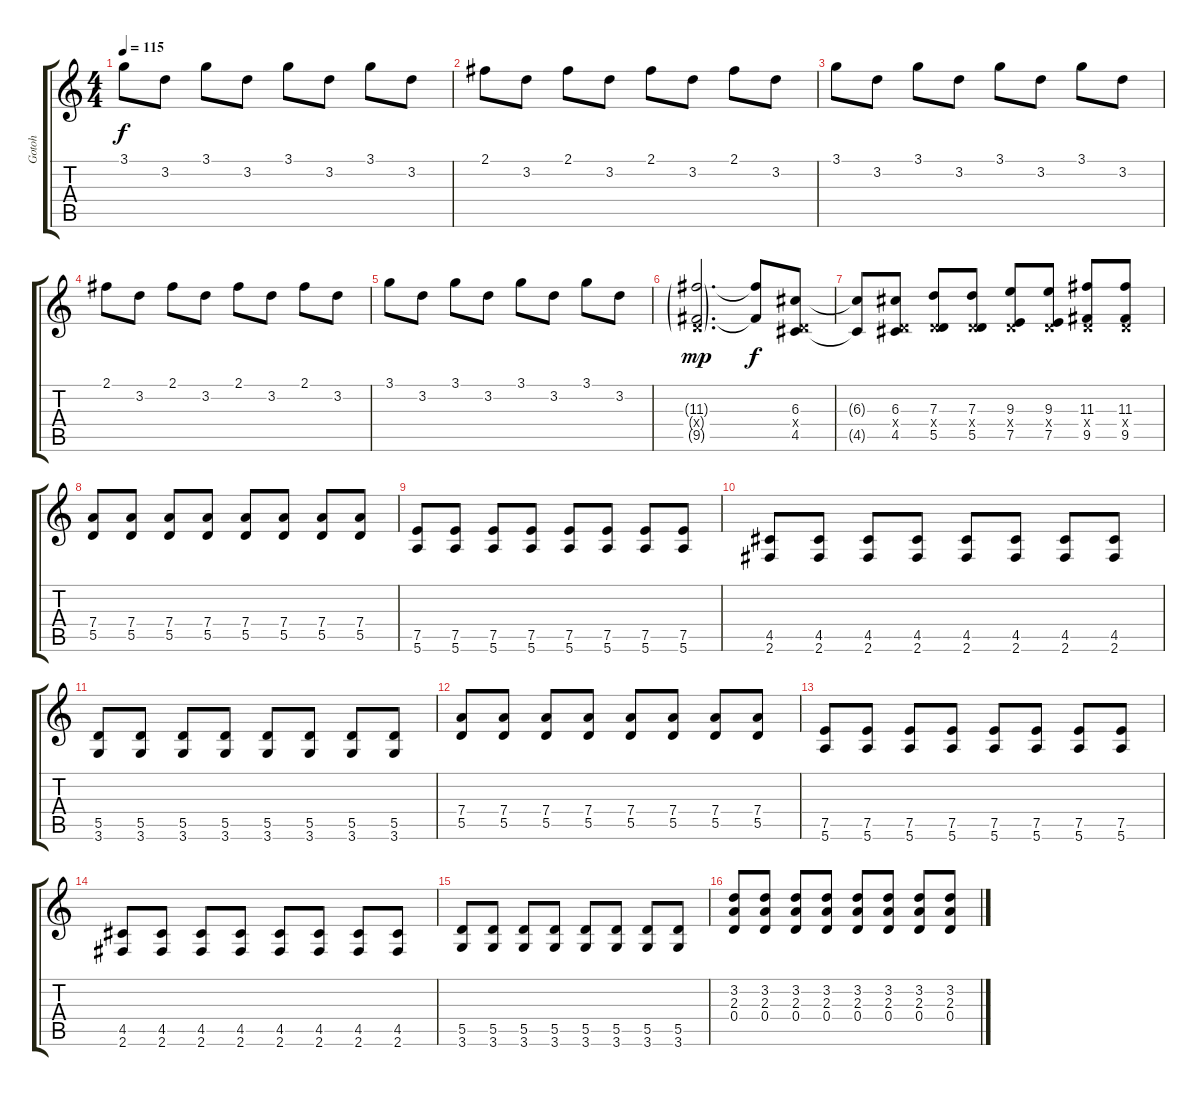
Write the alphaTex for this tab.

\track ("Gotoh" "Gotoh") {instrument distortionguitar}
\staff {score tabs}
\tuning (E4 B3 G3 D3 A2 E2) {hide}
\ts (4 4)
\tempo 115
\clef g2
\ks c
3.1.8{dy f} 3.2.8 3.1.8 3.2.8 3.1.8 3.2.8 3.1.8 3.2.8 |
2.1.8 3.2.8 2.1.8 3.2.8 2.1.8 3.2.8 2.1.8 3.2.8 |
3.1.8 3.2.8 3.1.8 3.2.8 3.1.8 3.2.8 3.1.8 3.2.8 |
2.1.8 3.2.8 2.1.8 3.2.8 2.1.8 3.2.8 2.1.8 3.2.8 |
3.1.8 3.2.8 3.1.8 3.2.8 3.1.8 3.2.8 3.1.8 3.2.8 |
(11.3{g} 0.4{g x} 9.5{g}).2{d dy mp instrument distortionguitar} (11.3{t} 9.5{t}).8{dy f} (6.3 0.4{x} 4.5).8 |
(6.3{t} 4.5{t}).8 (6.3 0.4{x} 4.5).8 (7.3 0.4{x} 5.5).8 (7.3 0.4{x} 5.5).8 (9.3 0.4{x} 7.5).8 (9.3 0.4{x} 7.5).8 (11.3 0.4{x} 9.5).8 (11.3 0.4{x} 9.5).8 |
(7.4 5.5).8 (7.4 5.5).8 (7.4 5.5).8 (7.4 5.5).8 (7.4 5.5).8 (7.4 5.5).8 (7.4 5.5).8 (7.4 5.5).8 |
(7.5 5.6).8 (7.5 5.6).8 (7.5 5.6).8 (7.5 5.6).8 (7.5 5.6).8 (7.5 5.6).8 (7.5 5.6).8 (7.5 5.6).8 |
(4.5 2.6).8 (4.5 2.6).8 (4.5 2.6).8 (4.5 2.6).8 (4.5 2.6).8 (4.5 2.6).8 (4.5 2.6).8 (4.5 2.6).8 |
(5.5 3.6).8 (5.5 3.6).8 (5.5 3.6).8 (5.5 3.6).8 (5.5 3.6).8 (5.5 3.6).8 (5.5 3.6).8 (5.5 3.6).8 |
(7.4 5.5).8 (7.4 5.5).8 (7.4 5.5).8 (7.4 5.5).8 (7.4 5.5).8 (7.4 5.5).8 (7.4 5.5).8 (7.4 5.5).8 |
(7.5 5.6).8 (7.5 5.6).8 (7.5 5.6).8 (7.5 5.6).8 (7.5 5.6).8 (7.5 5.6).8 (7.5 5.6).8 (7.5 5.6).8 |
(4.5 2.6).8 (4.5 2.6).8 (4.5 2.6).8 (4.5 2.6).8 (4.5 2.6).8 (4.5 2.6).8 (4.5 2.6).8 (4.5 2.6).8 |
(5.5 3.6).8 (5.5 3.6).8 (5.5 3.6).8 (5.5 3.6).8 (5.5 3.6).8 (5.5 3.6).8 (5.5 3.6).8 (5.5 3.6).8 |
(3.2 2.3 0.4).8 (3.2 2.3 0.4).8 (3.2 2.3 0.4).8 (3.2 2.3 0.4).8 (3.2 2.3 0.4).8 (3.2 2.3 0.4).8 (3.2 2.3 0.4).8 (3.2 2.3 0.4).8
